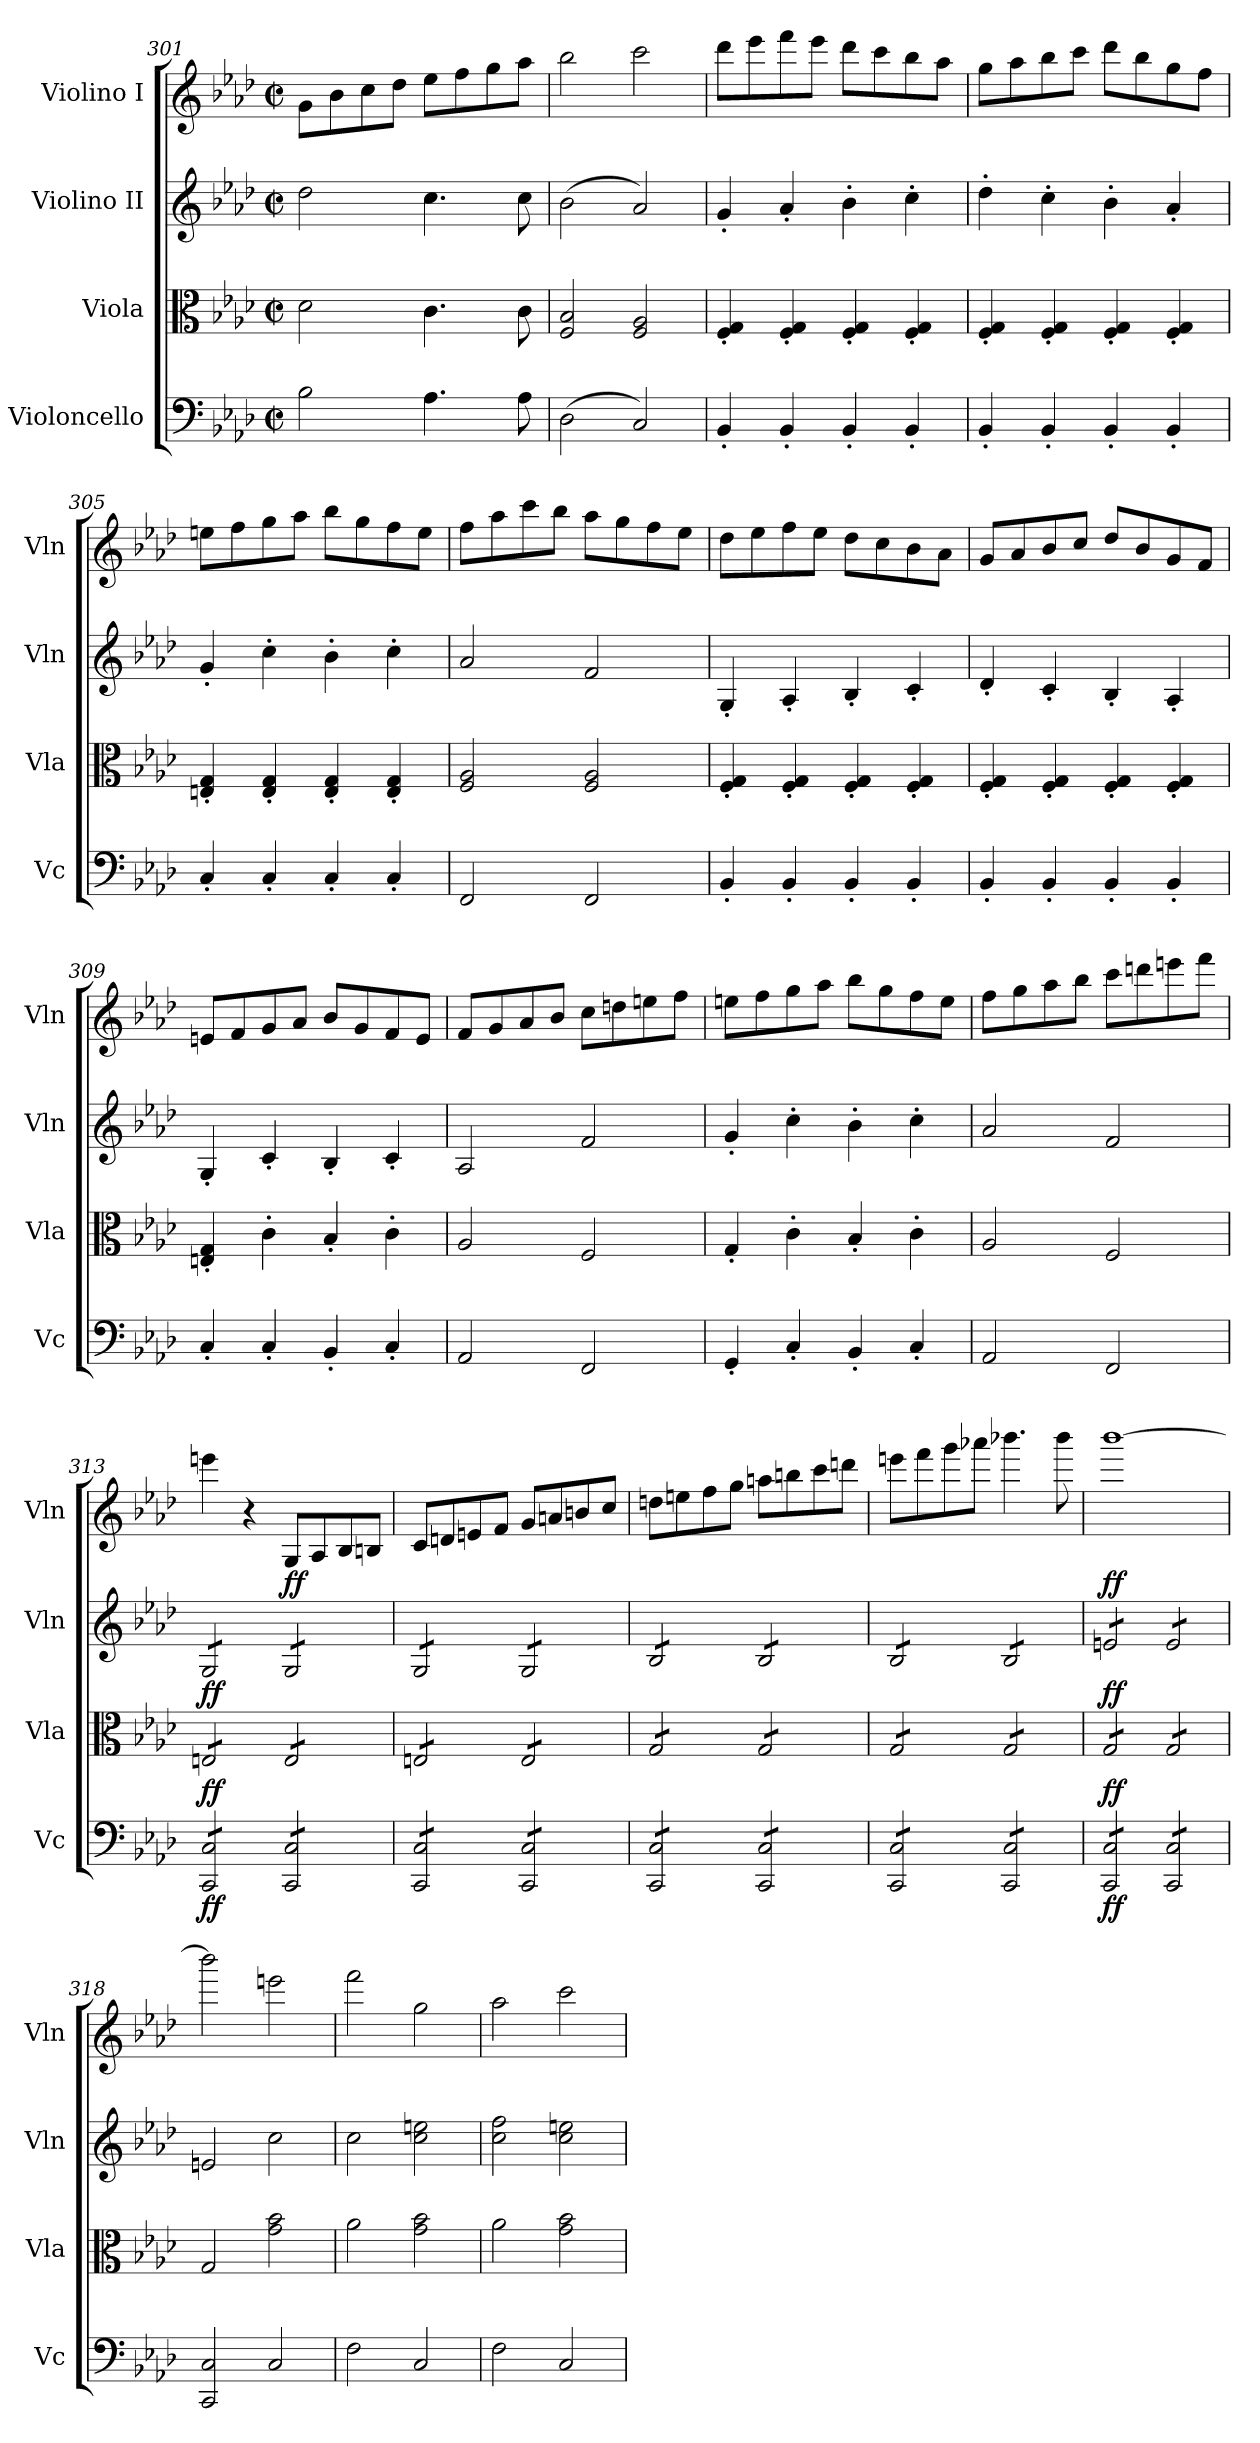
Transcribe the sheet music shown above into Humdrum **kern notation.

**kern	**dynam	**kern	**dynam	**kern	**dynam	**kern	**dynam
*part4	*part4	*part3	*part3	*part2	*part2	*part1	*part1
*staff4	*staff4	*staff3	*staff3	*staff2	*staff2	*staff1	*staff1
*I"Violoncello	*	*I"Viola	*	*I"Violino II	*	*I"Violino I	*
*I'Vc	*	*I'Vla	*	*I'Vln	*	*I'Vln	*
*clefF4	*	*clefC3	*	*clefG2	*	*clefG2	*
*k[b-e-a-d-]	*	*k[b-e-a-d-]	*	*k[b-e-a-d-]	*	*k[b-e-a-d-]	*
*M2/2	*	*M2/2	*	*M2/2	*	*M2/2	*
*met(c|)	*	*met(c|)	*	*met(c|)	*	*met(c|)	*
=301	=301	=301	=301	=301	=301	=301	=301
2B-\	.	2d-\	.	2dd-\	.	8g\L	.
.	.	.	.	.	.	8b-\	.
.	.	.	.	.	.	8cc\	.
.	.	.	.	.	.	8dd-\J	.
4.A-\	.	4.c\	.	4.cc\	.	8ee-\L	.
.	.	.	.	.	.	8ff\	.
.	.	.	.	.	.	8gg\	.
8A-\	.	8c\	.	8cc\	.	8aa-\J	.
=302	=302	=302	=302	=302	=302	=302	=302
(2D-\	.	2F/ 2B-/	.	(2b-\	.	2bb-\	.
2C/)	.	2F/ 2A-/	.	2a-/)	.	2ccc\	.
=303	=303	=303	=303	=303	=303	=303	=303
4BB-'/	.	4F/' 4G/'	.	4g'/	.	8ddd-\L	.
.	.	.	.	.	.	8eee-\	.
4BB-'/	.	4F/' 4G/'	.	4a-'/	.	8fff\	.
.	.	.	.	.	.	8eee-\J	.
4BB-'/	.	4F/' 4G/'	.	4b-'\	.	8ddd-\L	.
.	.	.	.	.	.	8ccc\	.
4BB-'/	.	4F/' 4G/'	.	4cc'\	.	8bb-\	.
.	.	.	.	.	.	8aa-\J	.
!!LO:PB:g=z
=304	=304	=304	=304	=304	=304	=304	=304
4BB-'/	.	4F/' 4G/'	.	4dd-'\	.	8gg\L	.
.	.	.	.	.	.	8aa-\	.
4BB-'/	.	4F/' 4G/'	.	4cc'\	.	8bb-\	.
.	.	.	.	.	.	8ccc\J	.
4BB-'/	.	4F/' 4G/'	.	4b-'\	.	8ddd-\L	.
.	.	.	.	.	.	8bb-\	.
4BB-'/	.	4F/' 4G/'	.	4a-'/	.	8gg\	.
.	.	.	.	.	.	8ff\J	.
=305	=305	=305	=305	=305	=305	=305	=305
4C'/	.	4En/' 4G/'	.	4g'/	.	8een\L	.
.	.	.	.	.	.	8ff\	.
4C'/	.	4E/' 4G/'	.	4cc'\	.	8gg\	.
.	.	.	.	.	.	8aa-\J	.
4C'/	.	4E/' 4G/'	.	4b-'\	.	8bb-\L	.
.	.	.	.	.	.	8gg\	.
4C'/	.	4E/' 4G/'	.	4cc'\	.	8ff\	.
.	.	.	.	.	.	8ee\J	.
=306	=306	=306	=306	=306	=306	=306	=306
2FF/	.	2F/ 2A-/	.	2a-/	.	8ff\L	.
.	.	.	.	.	.	8aa-\	.
.	.	.	.	.	.	8ccc\	.
.	.	.	.	.	.	8bb-\J	.
2FF/	.	2F/ 2A-/	.	2f/	.	8aa-\L	.
.	.	.	.	.	.	8gg\	.
.	.	.	.	.	.	8ff\	.
.	.	.	.	.	.	8ee-\J	.
=307	=307	=307	=307	=307	=307	=307	=307
4BB-'/	.	4F/' 4G/'	.	4G'/	.	8dd-\L	.
.	.	.	.	.	.	8ee-\	.
4BB-'/	.	4F/' 4G/'	.	4A-'/	.	8ff\	.
.	.	.	.	.	.	8ee-\J	.
4BB-'/	.	4F/' 4G/'	.	4B-'/	.	8dd-\L	.
.	.	.	.	.	.	8cc\	.
4BB-'/	.	4F/' 4G/'	.	4c'/	.	8b-\	.
.	.	.	.	.	.	8a-\J	.
=308	=308	=308	=308	=308	=308	=308	=308
4BB-'/	.	4F/' 4G/'	.	4d-'/	.	8g/L	.
.	.	.	.	.	.	8a-/	.
4BB-'/	.	4F/' 4G/'	.	4c'/	.	8b-/	.
.	.	.	.	.	.	8cc/J	.
4BB-'/	.	4F/' 4G/'	.	4B-'/	.	8dd-/L	.
.	.	.	.	.	.	8b-/	.
4BB-'/	.	4F/' 4G/'	.	4A-'/	.	8g/	.
.	.	.	.	.	.	8f/J	.
!!LO:LB:g=z
=309	=309	=309	=309	=309	=309	=309	=309
4C'/	.	4En/' 4G/'	.	4G'/	.	8en/L	.
.	.	.	.	.	.	8f/	.
4C'/	.	4c'\	.	4c'/	.	8g/	.
.	.	.	.	.	.	8a-/J	.
4BB-'/	.	4B-'/	.	4B-'/	.	8b-/L	.
.	.	.	.	.	.	8g/	.
4C'/	.	4c'\	.	4c'/	.	8f/	.
.	.	.	.	.	.	8e/J	.
=310	=310	=310	=310	=310	=310	=310	=310
2AA-/	.	2A-/	.	2A-/	.	8f/L	.
.	.	.	.	.	.	8g/	.
.	.	.	.	.	.	8a-/	.
.	.	.	.	.	.	8b-/J	.
2FF/	.	2F/	.	2f/	.	8cc\L	.
.	.	.	.	.	.	8ddn\	.
.	.	.	.	.	.	8een\	.
.	.	.	.	.	.	8ff\J	.
=311	=311	=311	=311	=311	=311	=311	=311
4GG'/	.	4G'/	.	4g'/	.	8een\L	.
.	.	.	.	.	.	8ff\	.
4C'/	.	4c'\	.	4cc'\	.	8gg\	.
.	.	.	.	.	.	8aa-\J	.
4BB-'/	.	4B-'/	.	4b-'\	.	8bb-\L	.
.	.	.	.	.	.	8gg\	.
4C'/	.	4c'\	.	4cc'\	.	8ff\	.
.	.	.	.	.	.	8ee\J	.
=312	=312	=312	=312	=312	=312	=312	=312
2AA-/	.	2A-/	.	2a-/	.	8ff\L	.
.	.	.	.	.	.	8gg\	.
.	.	.	.	.	.	8aa-\	.
.	.	.	.	.	.	8bb-\J	.
2FF/	.	2F/	.	2f/	.	8ccc\L	.
.	.	.	.	.	.	8dddn\	.
.	.	.	.	.	.	8eeen\	.
.	.	.	.	.	.	8fff\J	.
=313	=313	=313	=313	=313	=313	=313	=313
!	!LO:DY:b	!	!LO:DY:b	!	!LO:DY:b	!	!
*tremolo	*	*	*	*	*	*	*
*	*	*tremolo	*	*	*	*	*
*	*	*	*	*tremolo	*	*	*
8CC/ 8C/L	ff	8En/L	ff	8G/L	ff	4eeen\	.
8CC/ 8C/	.	8En/	.	8G/	.	.	.
8CC/ 8C/	.	8En/	.	8G/	.	4r	.
8CC/ 8C/J	.	8En/J	.	8G/J	.	.	.
!	!	!	!	!	!	!	!LO:DY:b
8CC/ 8C/L	.	8E/L	.	8G/L	.	8G/L	ff
8CC/ 8C/	.	8E/	.	8G/	.	8A-/	.
8CC/ 8C/	.	8E/	.	8G/	.	8B-/	.
8CC/ 8C/J	.	8E/J	.	8G/J	.	8Bn/J	.
=314	=314	=314	=314	=314	=314	=314	=314
8CC/ 8C/L	.	8En/L	.	8G/L	.	8c/L	.
8CC/ 8C/	.	8En/	.	8G/	.	8dn/	.
8CC/ 8C/	.	8En/	.	8G/	.	8en/	.
8CC/ 8C/J	.	8En/J	.	8G/J	.	8f/J	.
8CC/ 8C/L	.	8E/L	.	8G/L	.	8g/L	.
8CC/ 8C/	.	8E/	.	8G/	.	8an/	.
8CC/ 8C/	.	8E/	.	8G/	.	8bn/	.
8CC/ 8C/J	.	8E/J	.	8G/J	.	8cc/J	.
!!LO:LB:g=z
=315	=315	=315	=315	=315	=315	=315	=315
8CC/ 8C/L	.	8G/L	.	8B-/L	.	8ddn\L	.
8CC/ 8C/	.	8G/	.	8B-/	.	8een\	.
8CC/ 8C/	.	8G/	.	8B-/	.	8ff\	.
8CC/ 8C/J	.	8G/J	.	8B-/J	.	8gg\J	.
8CC/ 8C/L	.	8G/L	.	8B-/L	.	8aan\L	.
8CC/ 8C/	.	8G/	.	8B-/	.	8bbn\	.
8CC/ 8C/	.	8G/	.	8B-/	.	8ccc\	.
8CC/ 8C/J	.	8G/J	.	8B-/J	.	8dddn\J	.
=316	=316	=316	=316	=316	=316	=316	=316
8CC/ 8C/L	.	8G/L	.	8B-/L	.	8eeen\L	.
8CC/ 8C/	.	8G/	.	8B-/	.	8fff\	.
8CC/ 8C/	.	8G/	.	8B-/	.	8ggg\	.
8CC/ 8C/J	.	8G/J	.	8B-/J	.	8aaa-X\J	.
8CC/ 8C/L	.	8G/L	.	8B-/L	.	4.bbb-X\	.
8CC/ 8C/	.	8G/	.	8B-/	.	.	.
8CC/ 8C/	.	8G/	.	8B-/	.	.	.
8CC/ 8C/J	.	8G/J	.	8B-/J	.	8bbb-\	.
=317	=317	=317	=317	=317	=317	=317	=317
!	!LO:DY:b	!	!LO:DY:b	!	!LO:DY:b	!	!LO:DY:b
8CC/ 8C/L	ff	8G/L	ff	8en/L	ff	[1bbb-	ff
8CC/ 8C/	.	8G/	.	8en/	.	.	.
8CC/ 8C/	.	8G/	.	8en/	.	.	.
8CC/ 8C/J	.	8G/J	.	8en/J	.	.	.
8CC/ 8C/L	.	8G/L	.	8e/L	.	.	.
8CC/ 8C/	.	8G/	.	8e/	.	.	.
8CC/ 8C/	.	8G/	.	8e/	.	.	.
8CC/ 8C/J	.	8G/J	.	8e/J	.	.	.
*	*	*	*	*Xtremolo	*	*	*
*	*	*Xtremolo	*	*	*	*	*
*Xtremolo	*	*	*	*	*	*	*
=318	=318	=318	=318	=318	=318	=318	=318
2CC/ 2C/	.	2G/	.	2en/	.	2bbb-\]	.
2C/	.	2g\ 2b-\	.	2cc\	.	2eeen\	.
=319	=319	=319	=319	=319	=319	=319	=319
2F\	.	2a-\	.	2cc\	.	2fff\	.
2C/	.	2g\ 2b-\	.	2cc\ 2een\	.	2gg\	.
=320	=320	=320	=320	=320	=320	=320	=320
2F\	.	2a-\	.	2cc\ 2ff\	.	2aa-\	.
2C/	.	2g\ 2b-\	.	2cc\ 2een\	.	2ccc\	.
=	=	=	=	=	=	=	=
*-	*-	*-	*-	*-	*-	*-	*-
